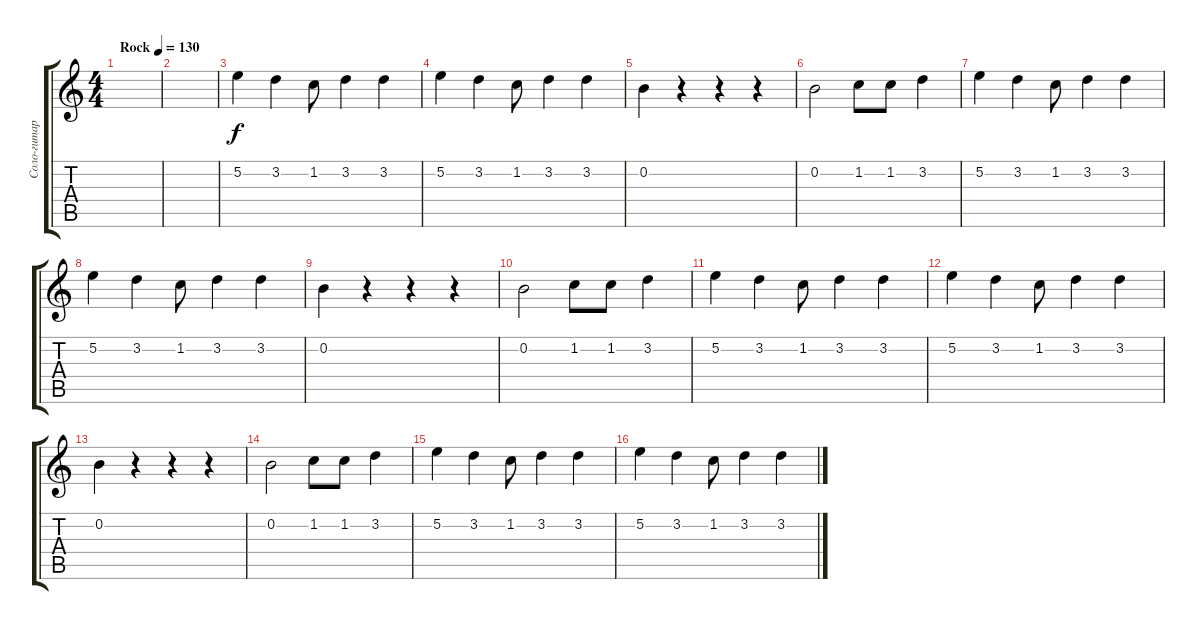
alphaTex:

\track ("Соло-гитара" "Соло-гитар") {instrument overdrivenguitar}
\staff {score tabs}
\tuning (E4 B3 G3 D3 A2 E2) {hide}
\ts (4 4)
\tempo (130 "Rock")
\clef g2
\ks c
|
|
5.2.4 3.2.4 1.2.8 3.2.4 3.2.4 |
5.2.4 3.2.4 1.2.8 3.2.4 3.2.4 |
0.2.4 r.4 r.4 r.4 |
0.2.2 1.2.8 1.2.8 3.2.4 |
5.2.4 3.2.4 1.2.8 3.2.4 3.2.4 |
5.2.4 3.2.4 1.2.8 3.2.4 3.2.4 |
0.2.4 r.4 r.4 r.4 |
0.2.2 1.2.8 1.2.8 3.2.4 |
5.2.4 3.2.4 1.2.8 3.2.4 3.2.4 |
5.2.4 3.2.4 1.2.8 3.2.4 3.2.4 |
0.2.4 r.4 r.4 r.4 |
0.2.2 1.2.8 1.2.8 3.2.4 |
5.2.4 3.2.4 1.2.8 3.2.4 3.2.4 |
5.2.4 3.2.4 1.2.8 3.2.4 3.2.4
